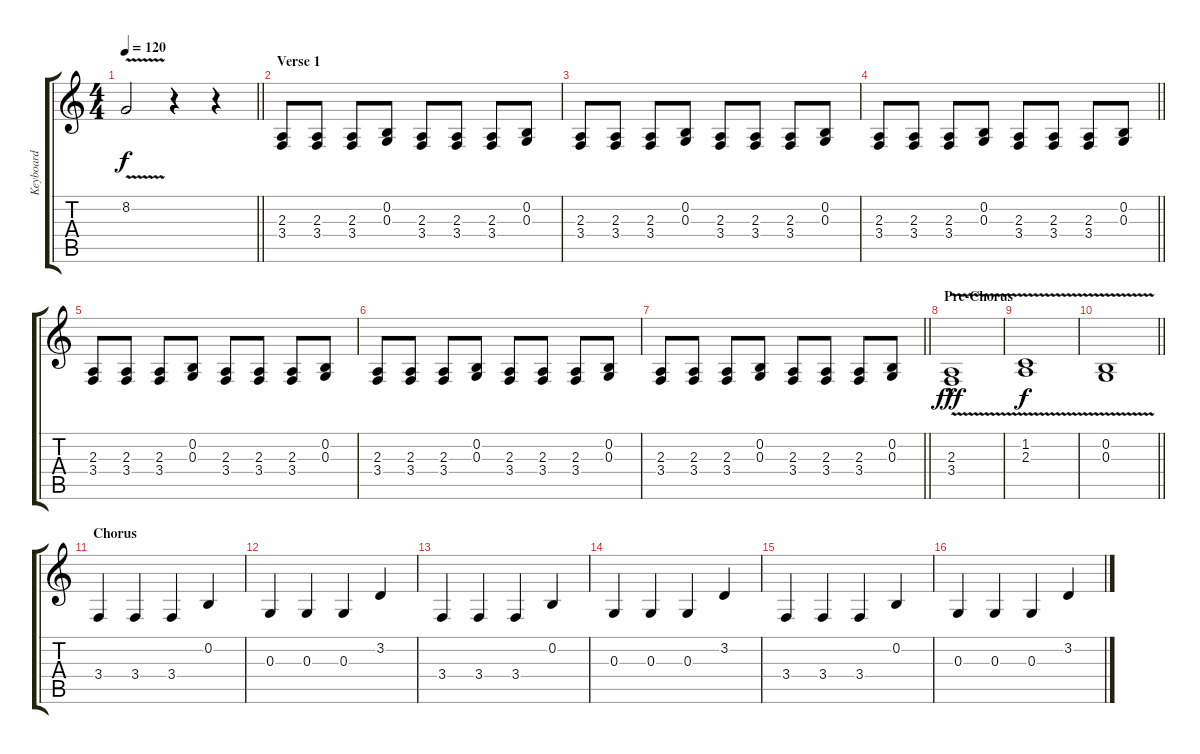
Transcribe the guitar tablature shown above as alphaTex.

\track ("Keyboard" "Keyboard") {instrument lead2sawtooth}
\staff {score tabs}
\tuning (E4 B3 G3 D3 A2 E2) {hide}
\ts (4 4)
\tempo 120
\clef g2
\barLineRight lightlight
\ks c
8.2{v t}.2{dy f} r.4 r.4 |
\section ("" "Verse 1")
(2.3 3.4).8 (2.3 3.4).8 (2.3 3.4).8 (0.2 0.3).8 (2.3 3.4).8 (2.3 3.4).8 (2.3 3.4).8 (0.2 0.3).8 |
(2.3 3.4).8 (2.3 3.4).8 (2.3 3.4).8 (0.2 0.3).8 (2.3 3.4).8 (2.3 3.4).8 (2.3 3.4).8 (0.2 0.3).8 |
\barLineRight lightlight
(2.3 3.4).8 (2.3 3.4).8 (2.3 3.4).8 (0.2 0.3).8 (2.3 3.4).8 (2.3 3.4).8 (2.3 3.4).8 (0.2 0.3).8 |
(2.3 3.4).8 (2.3 3.4).8 (2.3 3.4).8 (0.2 0.3).8 (2.3 3.4).8 (2.3 3.4).8 (2.3 3.4).8 (0.2 0.3).8 |
(2.3 3.4).8 (2.3 3.4).8 (2.3 3.4).8 (0.2 0.3).8 (2.3 3.4).8 (2.3 3.4).8 (2.3 3.4).8 (0.2 0.3).8 |
\barLineRight lightlight
(2.3 3.4).8 (2.3 3.4).8 (2.3 3.4).8 (0.2 0.3).8 (2.3 3.4).8 (2.3 3.4).8 (2.3 3.4).8 (0.2 0.3).8 |
\section ("" "Pre-Chorus")
(2.3{hac} 3.4{v hac}).1{dy fff} |
(1.2{v} 2.3).1{dy f} |
\barLineRight lightlight
(0.2 0.3{v}).1 |
\section ("" "Chorus")
3.4.4 3.4.4 3.4.4 0.2.4 |
0.3.4 0.3.4 0.3.4 3.2.4 |
3.4.4 3.4.4 3.4.4 0.2.4 |
0.3.4 0.3.4 0.3.4 3.2.4 |
3.4.4 3.4.4 3.4.4 0.2.4 |
0.3.4 0.3.4 0.3.4 3.2.4
